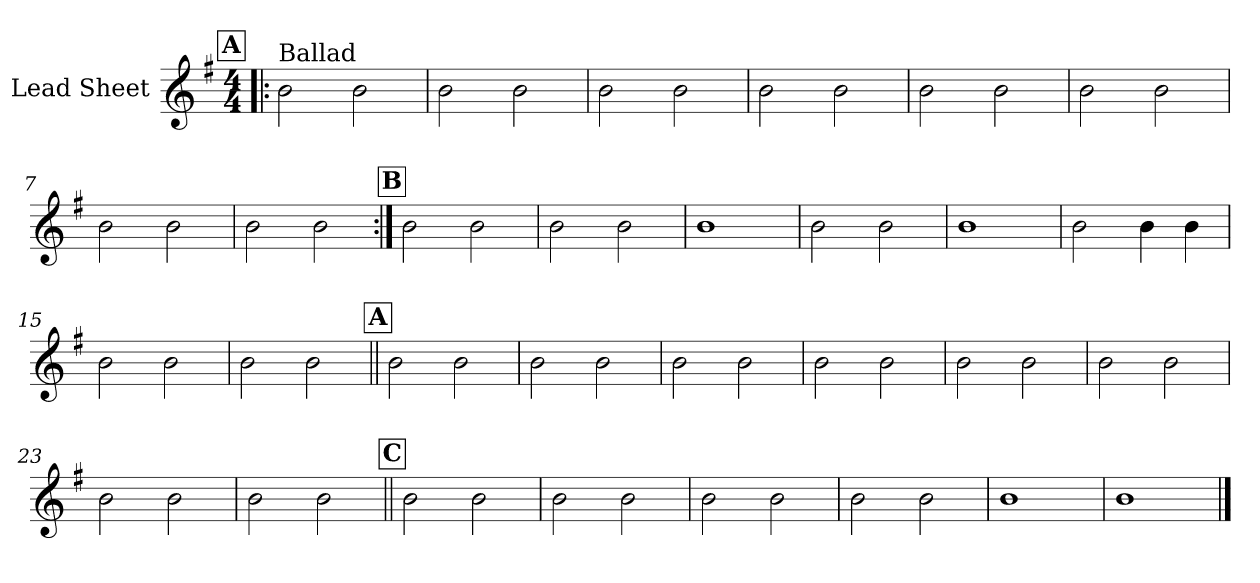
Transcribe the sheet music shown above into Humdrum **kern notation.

**kern
*part1
*staff1
*I"Lead Sheet
*clefG2
*k[f#]
*G:
*M4/4
!!LO:REH:place=s1:a:fs=14:t=A
=1!|:
!LO:TX:a:t=Ballad
2b\
2b\
=2
2b\
2b\
=3
2b\
2b\
=4
2b\
2b\
!!LO:LB:g=z
=5
2b\
2b\
=6
2b\
2b\
=7
2b\
2b\
=8
2b\
2b\
!!LO:LB:g=z
!!LO:REH:place=s1:a:fs=14:t=B
=9:|!
2b\
2b\
=10
2b\
2b\
=11
1b
=12
2b\
2b\
!!LO:LB:g=z
=13
1b
=14
2b\
4b\
4b\
=15
2b\
2b\
=16
2b\
2b\
!!LO:LB:g=z
!!LO:REH:place=s1:a:fs=14:t=A
=17||
2b\
2b\
=18
2b\
2b\
=19
2b\
2b\
=20
2b\
2b\
!!LO:LB:g=z
=21
2b\
2b\
=22
2b\
2b\
=23
2b\
2b\
=24
2b\
2b\
!!LO:LB:g=z
!!LO:REH:place=s1:a:fs=14:t=C
=25||
2b\
2b\
=26
2b\
2b\
=27
2b\
2b\
=28
2b\
2b\
!!LO:LB:g=z
=29
1b
=30
1b
==
*-
